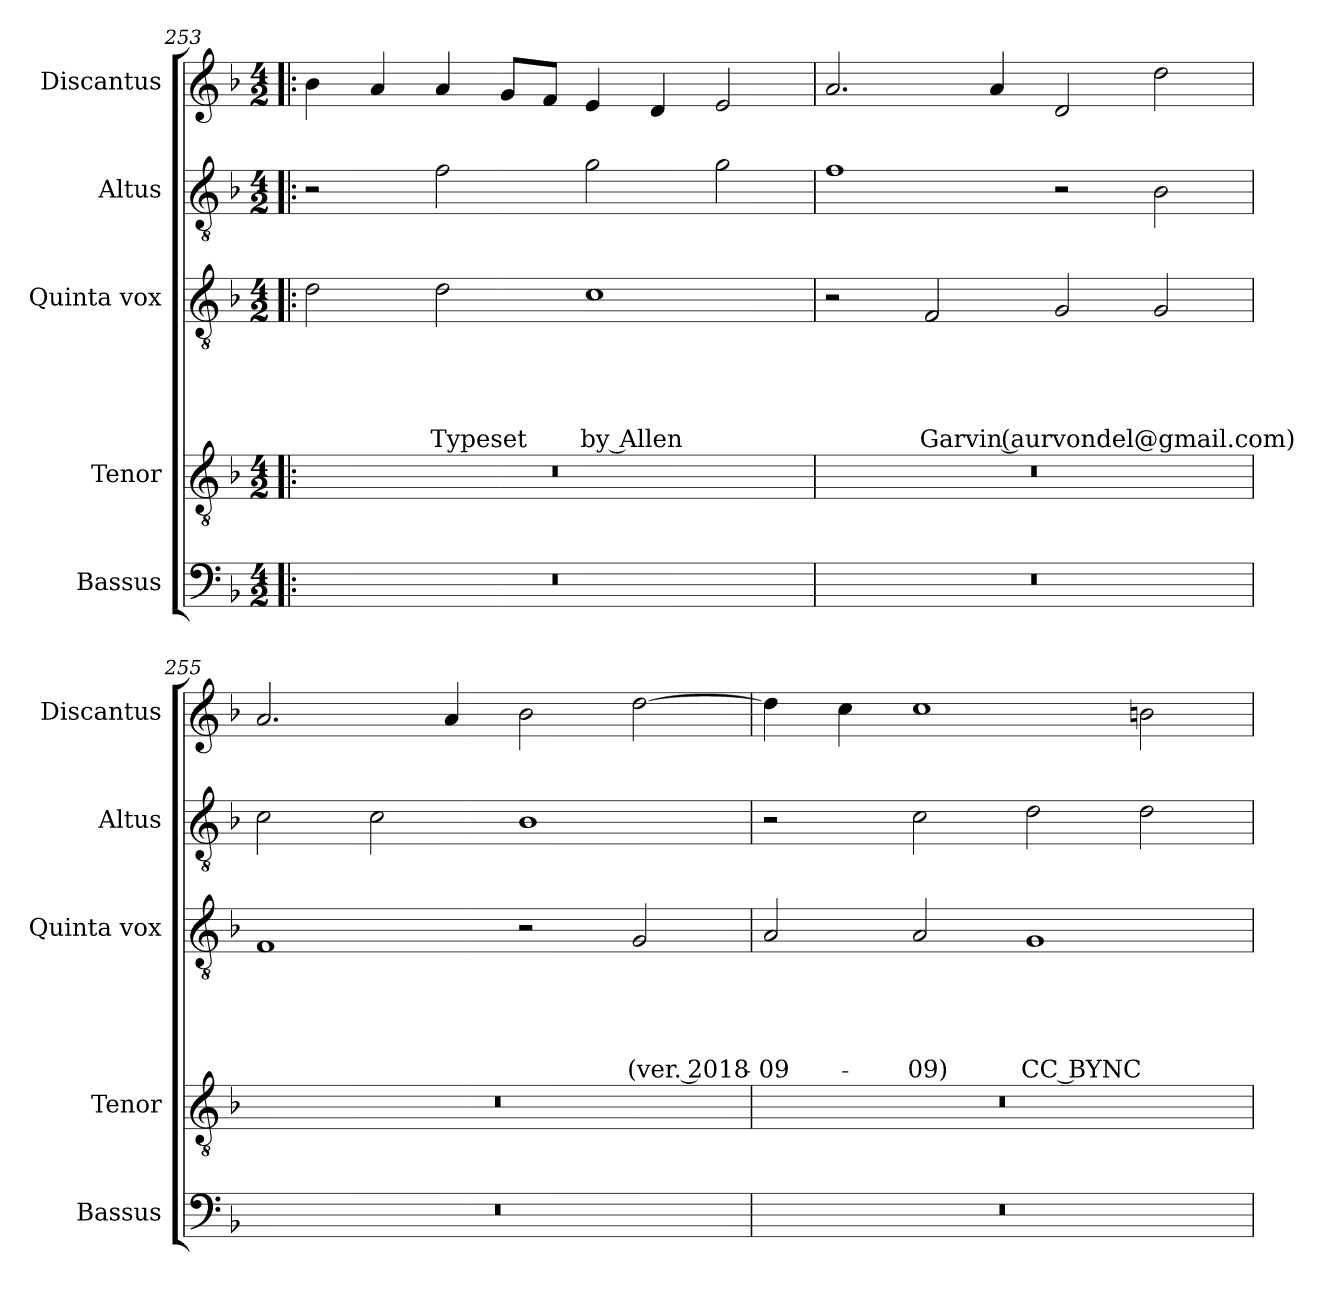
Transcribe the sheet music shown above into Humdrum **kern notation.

**kern	**kern	**kern	**text	**text	**text	**text	**text	**kern	**kern
*part5	*part4	*part3	*part3	*part3	*part3	*part3	*part3	*part2	*part1
*staff5	*staff4	*staff3	*staff3	*staff3	*staff3	*staff3	*staff3	*staff2	*staff1
*I"Bassus	*I"Tenor	*I"Quinta vox	*	*	*	*	*	*I"Altus	*I"Discantus
*I'Bassus	*I'Tenor	*I'Quinta vox	*	*	*	*	*	*I'Altus	*I'Discantus
*clefF4	*clefGv2	*clefGv2	*	*	*	*	*	*clefGv2	*clefG2
*ITrd-3c-5	*ITrd-3c-5	*	*	*	*	*	*	*ITrd-3c-5	*ITrd-3c-5
*k[b-e-]	*k[b-e-]	*k[b-]	*	*	*	*	*	*k[b-e-]	*k[b-e-]
*B-:	*B-:	*F:	*	*	*	*	*	*B-:	*B-:
*M4/2	*M4/2	*M4/2	*	*	*	*	*	*M4/2	*M4/2
=253!|:	=253!|:	=253!|:	=253!|:	=253!|:	=253!|:	=253!|:	=253!|:	=253!|:	=253!|:
0r	0r	2d\	.	.	.	.	.	2r	4ee-\
.	.	.	.	.	.	.	.	.	4dd/
!	!	!	!	!	!	!	!LO:LY:b	!	!
.	.	2d\	.	.	.	.	Typeset	2b-\	4dd/
.	.	.	.	.	.	.	.	.	8cc/L
.	.	.	.	.	.	.	.	.	8b-/J
!	!	!	!	!	!	!	!LO:LY:b	!	!
.	.	1c	.	.	.	.	by Allen	2cc\	4a/
.	.	.	.	.	.	.	.	.	4g/
.	.	.	.	.	.	.	.	2cc\	2a/
=254	=254	=254	=254	=254	=254	=254	=254	=254	=254
0r	0r	2r	.	.	.	.	.	1b-	2.dd/
!	!	!	!	!	!	!	!LO:LY:b	!	!
.	.	2F/	.	.	.	.	Garvin (aurvondel@gmail.com)	.	.
.	.	.	.	.	.	.	.	.	4dd/
.	.	2G/	.	.	.	.	.	2r	2g/
.	.	2G/	.	.	.	.	.	2e-\	2gg\
=255	=255	=255	=255	=255	=255	=255	=255	=255	=255
0r	0r	1F	.	.	.	.	.	2f\	2.dd/
.	.	.	.	.	.	.	.	2f\	.
.	.	.	.	.	.	.	.	.	4dd/
.	.	2r	.	.	.	.	.	1e-	2ee-\
!	!	!	!	!	!	!	!LO:LY:b	!	!
.	.	2G/	.	.	.	.	(ver. 2018-	.	[>2gg\
=256	=256	=256	=256	=256	=256	=256	=256	=256	=256
!	!	!	!	!	!	!	!LO:LY:b	!	!
0r	0r	2A/	.	.	.	.	-09-	2r	4gg\]
.	.	.	.	.	.	.	.	.	4ff\
!	!	!	!	!	!	!	!LO:LY:b	!	!
.	.	2A/	.	.	.	.	-09)	2f\	1ff
!	!	!	!	!	!	!	!LO:LY:b	!	!
.	.	1G	.	.	.	.	CC BY­NC	2g\	.
.	.	.	.	.	.	.	.	2g\	2ee\
=	=	=	=	=	=	=	=	=	=
*-	*-	*-	*-	*-	*-	*-	*-	*-	*-
